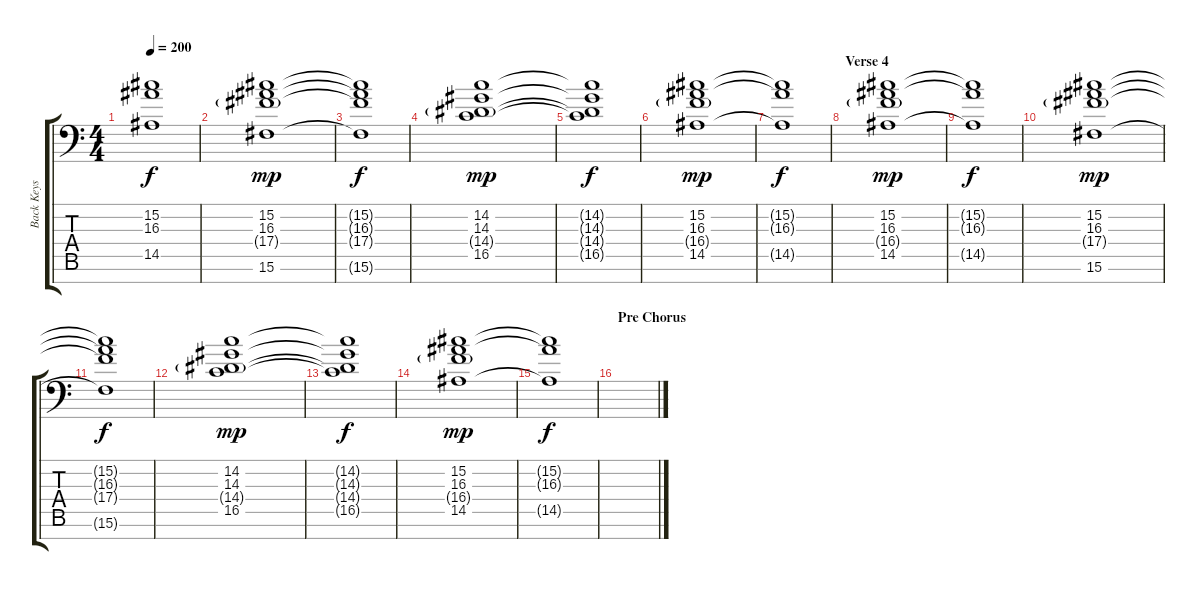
\track ("Back Keys" "Back Keys") {instrument stringensemble1}
\staff {score tabs}
\tuning (Eb4 Bb3 Gb3 Db3 Ab2 Eb2 Eb1) {hide}
\ts (4 4)
\tempo 200
\clef f4
\ks c
(15.2{t} 16.3{t} 14.5{t}).1{dy f} |
(15.2 16.3 17.4{g} 15.6).1{dy mp} |
(15.2{t} 16.3{t} 17.4{t} 15.6{t}).1{dy f} |
(14.2 14.3 14.4{g} 16.5).1{dy mp} |
(14.2{t} 14.3{t} 14.4{t} 16.5{t}).1{dy f} |
(15.2 16.3 16.4{g} 14.5).1{dy mp volume 13 instrument synthstrings2} |
(15.2{t} 16.3{t} 14.5{t}).1{dy f} |
\section ("" "Verse 4")
(15.2 16.3 16.4{g} 14.5).1{dy mp volume 13 instrument synthstrings2} |
(15.2{t} 16.3{t} 14.5{t}).1{dy f} |
(15.2 16.3 17.4{g} 15.6).1{dy mp} |
(15.2{t} 16.3{t} 17.4{t} 15.6{t}).1{dy f} |
(14.2 14.3 14.4{g} 16.5).1{dy mp} |
(14.2{t} 14.3{t} 14.4{t} 16.5{t}).1{dy f} |
(15.2 16.3 16.4{g} 14.5).1{dy mp volume 13 instrument synthstrings2} |
(15.2{t} 16.3{t} 14.5{t}).1{dy f} |
\section ("" "Pre Chorus")
